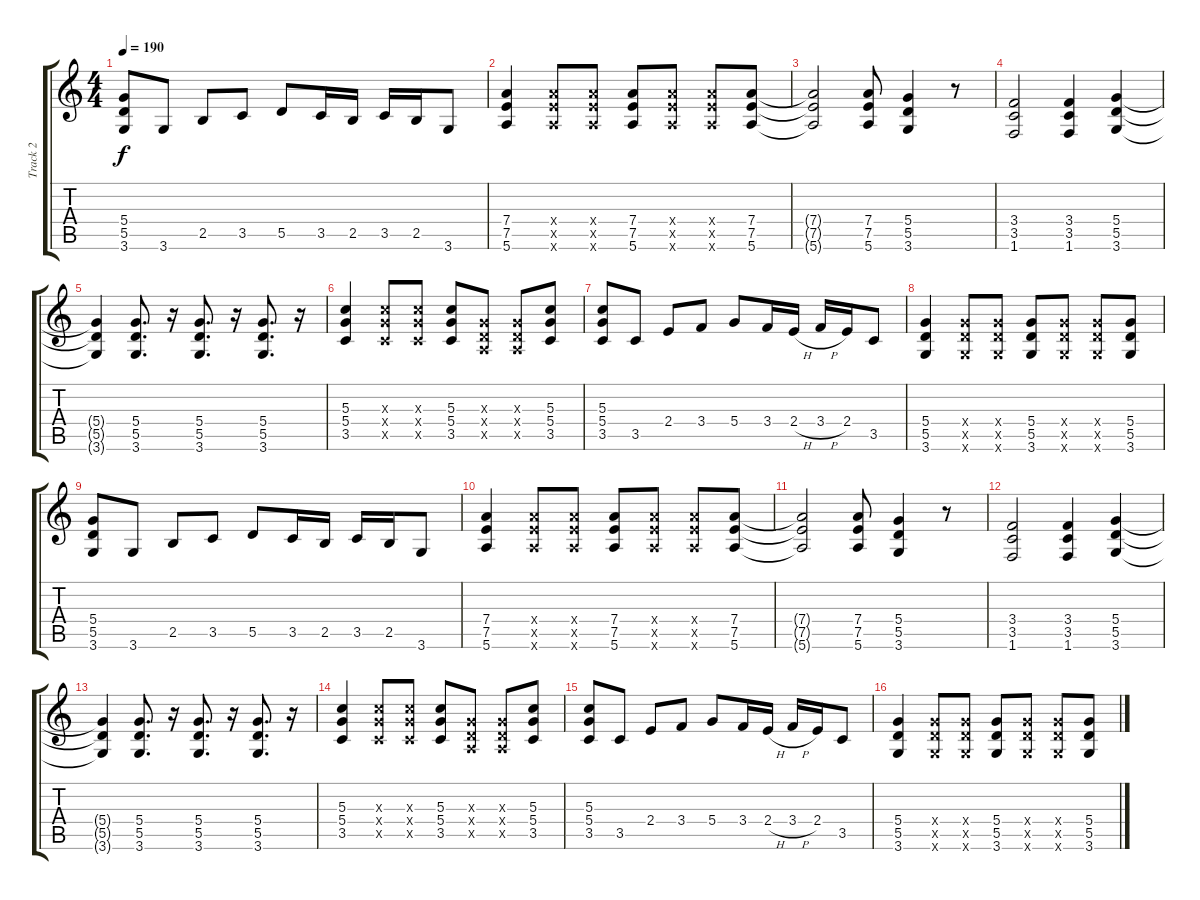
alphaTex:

\track ("Track 2" "Track 2") {instrument overdrivenguitar}
\staff {score tabs}
\tuning (E4 B3 G3 D3 A2 E2) {hide}
\ts (4 4)
\tempo 190
\clef g2
\ks c
(5.4 5.5 3.6).8{dy f} 3.6.8 2.5.8 3.5.8 5.5.8 3.5.16 2.5.16 3.5.16 2.5.16 3.6.8 |
(7.4 7.5 5.6).4 (7.4{x} 7.5{x} 5.6{x}).8 (7.4{x} 7.5{x} 5.6{x}).8 (7.4 7.5 5.6).8 (7.4{x} 7.5{x} 5.6{x}).8 (7.4{x} 7.5{x} 5.6{x}).8 (7.4 7.5 5.6).8 |
(7.4{t} 7.5{t} 5.6{t}).2 (7.4 7.5 5.6).8 (5.4 5.5 3.6).4 r.8 |
(3.4 3.5 1.6).2 (3.4 3.5 1.6).4 (5.4 5.5 3.6).4 |
(5.4{t} 5.5{t} 3.6{t}).4 (5.4 5.5 3.6).8{d} r.16 (5.4 5.5 3.6).8{d} r.16 (5.4 5.5 3.6).8{d} r.16 |
(5.3 5.4 3.5).4 (5.3{x} 5.4{x} 3.5{x}).8 (5.3{x} 5.4{x} 3.5{x}).8 (5.3 5.4 3.5).8 (0.3{x} 0.4{x} 0.5{x}).8 (0.3{x} 0.4{x} 0.5{x}).8 (5.3 5.4 3.5).8 |
(5.3 5.4 3.5).8 3.5.8 2.4.8 3.4.8 5.4.8 3.4.16 2.4{h}.16 3.4{h}.16 2.4.16 3.5.8 |
(5.4 5.5 3.6).4 (5.4{x} 5.5{x} 3.6{x}).8 (5.4{x} 5.5{x} 3.6{x}).8 (5.4 5.5 3.6).8 (5.4{x} 5.5{x} 3.6{x}).8 (5.4{x} 5.5{x} 3.6{x}).8 (5.4 5.5 3.6).8 |
(5.4 5.5 3.6).8 3.6.8 2.5.8 3.5.8 5.5.8 3.5.16 2.5.16 3.5.16 2.5.16 3.6.8 |
(7.4 7.5 5.6).4 (7.4{x} 7.5{x} 5.6{x}).8 (7.4{x} 7.5{x} 5.6{x}).8 (7.4 7.5 5.6).8 (7.4{x} 7.5{x} 5.6{x}).8 (7.4{x} 7.5{x} 5.6{x}).8 (7.4 7.5 5.6).8 |
(7.4{t} 7.5{t} 5.6{t}).2 (7.4 7.5 5.6).8 (5.4 5.5 3.6).4 r.8 |
(3.4 3.5 1.6).2 (3.4 3.5 1.6).4 (5.4 5.5 3.6).4 |
(5.4{t} 5.5{t} 3.6{t}).4 (5.4 5.5 3.6).8{d} r.16 (5.4 5.5 3.6).8{d} r.16 (5.4 5.5 3.6).8{d} r.16 |
(5.3 5.4 3.5).4 (5.3{x} 5.4{x} 3.5{x}).8 (5.3{x} 5.4{x} 3.5{x}).8 (5.3 5.4 3.5).8 (0.3{x} 0.4{x} 0.5{x}).8 (0.3{x} 0.4{x} 0.5{x}).8 (5.3 5.4 3.5).8 |
(5.3 5.4 3.5).8 3.5.8 2.4.8 3.4.8 5.4.8 3.4.16 2.4{h}.16 3.4{h}.16 2.4.16 3.5.8 |
(5.4 5.5 3.6).4 (5.4{x} 5.5{x} 3.6{x}).8 (5.4{x} 5.5{x} 3.6{x}).8 (5.4 5.5 3.6).8 (5.4{x} 5.5{x} 3.6{x}).8 (5.4{x} 5.5{x} 3.6{x}).8 (5.4 5.5 3.6).8
